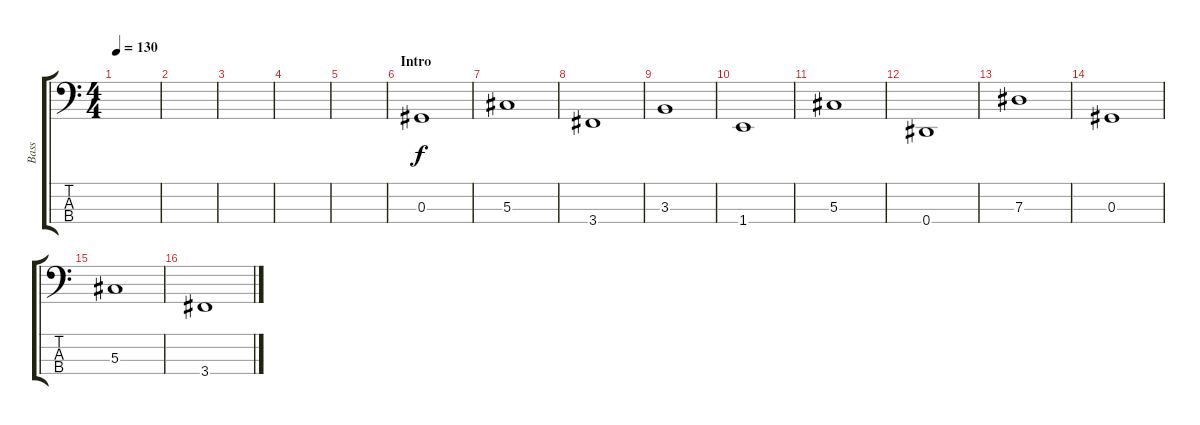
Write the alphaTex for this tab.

\track ("Bass" "Bass") {instrument electricbassfinger}
\staff {score tabs}
\tuning (Gb2 Db2 Ab1 Eb1) {hide}
\ts (4 4)
\tempo 130
\clef f4
\ks c
|
|
|
|
|
\section ("" "Intro")
0.3.1 |
5.3.1 |
3.4.1 |
3.3.1 |
1.4.1 |
5.3.1 |
0.4.1 |
7.3.1 |
0.3.1 |
5.3.1 |
3.4.1
